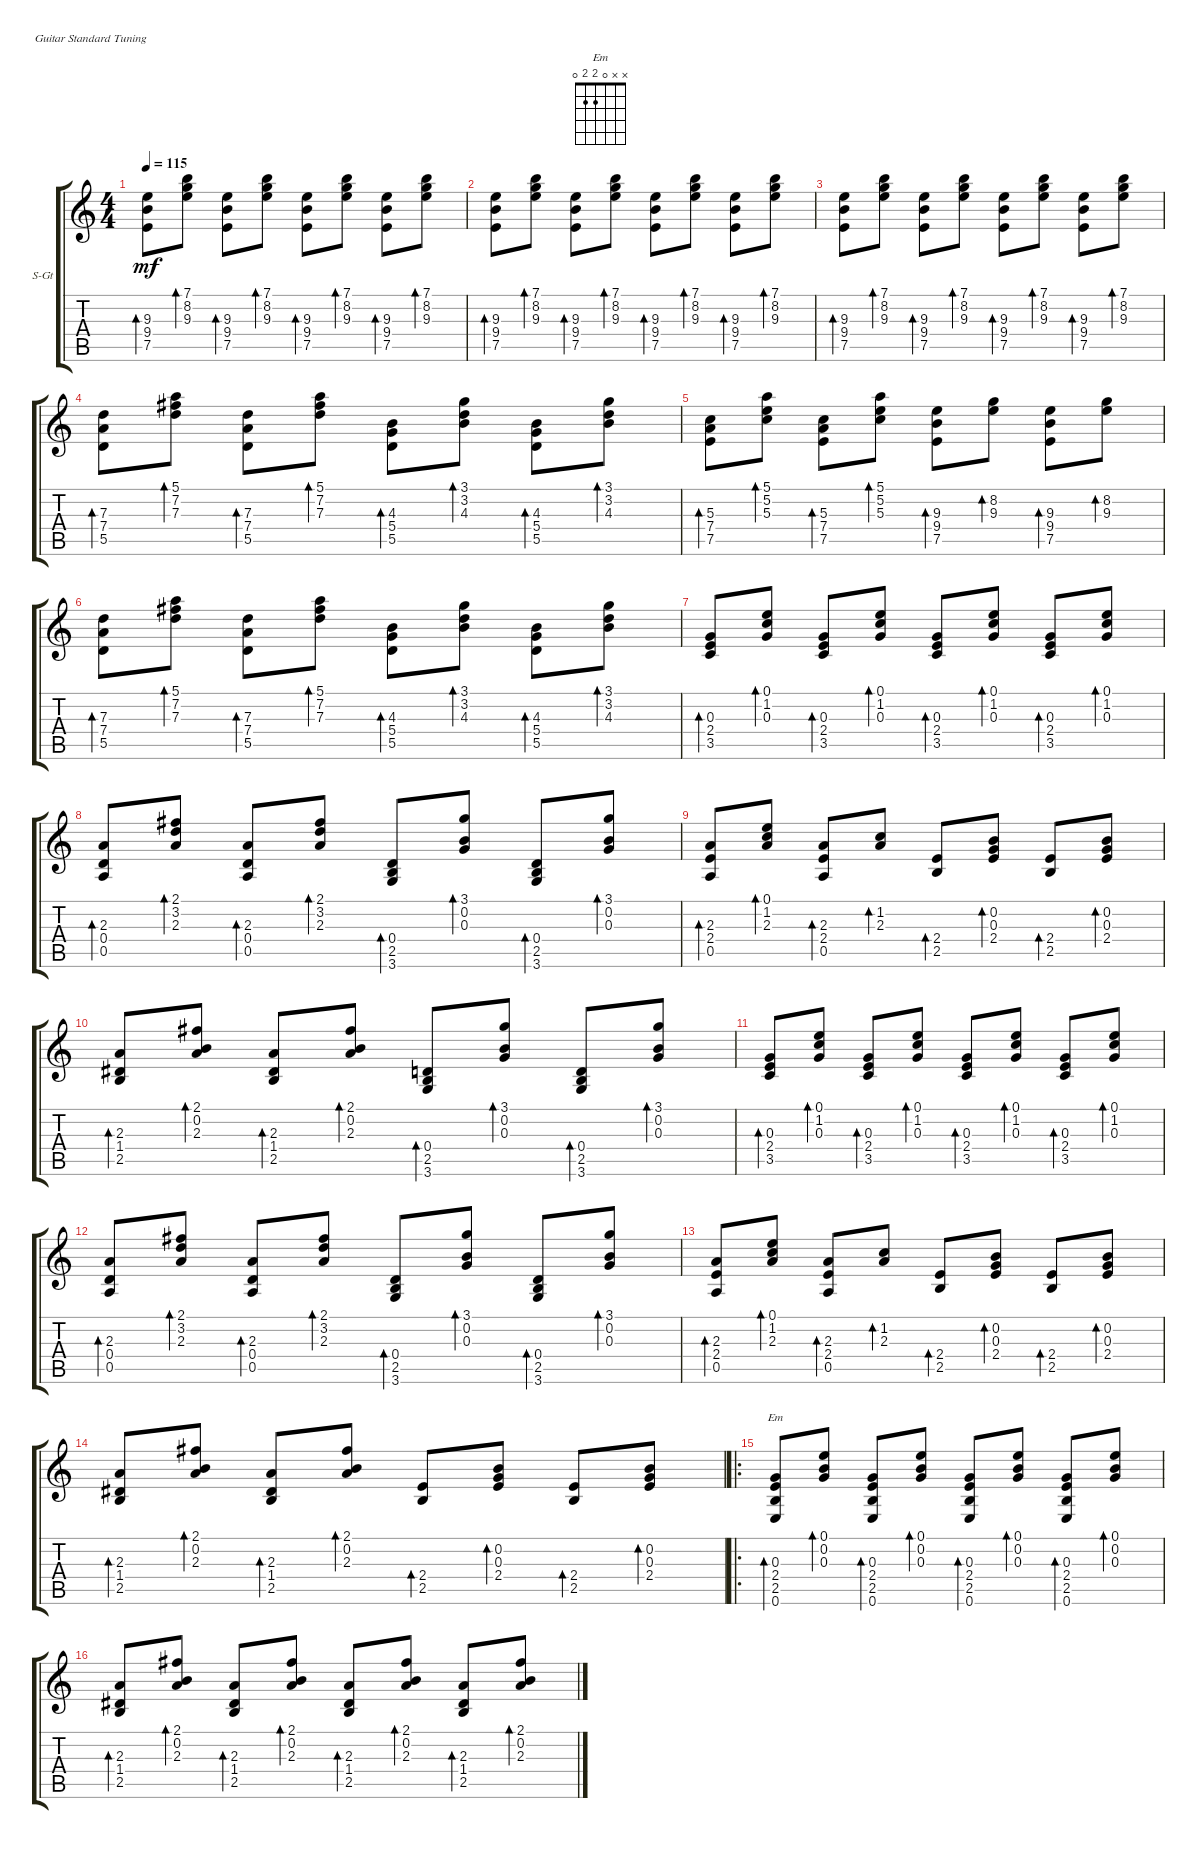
\defaultSystemsLayout 4
\bracketExtendMode groupsimilarinstruments
\firstSystemTrackNameOrientation horizontal
\otherSystemsTrackNameOrientation horizontal
\track ("Steel Guitar" "S-Gt") {instrument acousticguitarsteel}
\staff {score tabs}
\tuning (E4 B3 G3 D3 A2 E2)
\chord ("Em" x x 0 2 2 0)
\ts (4 4)
\tempo 115
\clef g2
\ks c
(7.5 9.4 9.3).8{bd 30 dy mf} (9.3 8.2 7.1).8{bd 30} (7.5 9.4 9.3).8{bd 30} (9.3 8.2 7.1).8{bd 30} (7.5 9.4 9.3).8{bd 30} (9.3 8.2 7.1).8{bd 30} (7.5 9.4 9.3).8{bd 30} (9.3 8.2 7.1).8{bd 30} |
(7.5 9.4 9.3).8{bd 30} (9.3 8.2 7.1).8{bd 30} (7.5 9.4 9.3).8{bd 30} (9.3 8.2 7.1).8{bd 30} (7.5 9.4 9.3).8{bd 30} (9.3 8.2 7.1).8{bd 30} (7.5 9.4 9.3).8{bd 30} (9.3 8.2 7.1).8{bd 30} |
(7.5 9.4 9.3).8{bd 30} (9.3 8.2 7.1).8{bd 30} (7.5 9.4 9.3).8{bd 30} (9.3 8.2 7.1).8{bd 30} (7.5 9.4 9.3).8{bd 30} (9.3 8.2 7.1).8{bd 30} (7.5 9.4 9.3).8{bd 30} (9.3 8.2 7.1).8{bd 30} |
(5.5 7.4 7.3).8{bd 30} (7.3 7.2 5.1).8{bd 30} (5.5 7.4 7.3).8{bd 30} (7.3 7.2 5.1).8{bd 30} (5.5 5.4 4.3).8{bd 30} (4.3 3.2 3.1).8{bd 30} (5.5 5.4 4.3).8{bd 30} (4.3 3.2 3.1).8{bd 30} |
(7.5 7.4 5.3).8{bd 30} (5.3 5.2 5.1).8{bd 30} (7.5 7.4 5.3).8{bd 30} (5.3 5.2 5.1).8{bd 30} (7.5 9.4 9.3).8{bd 30} (9.3 8.2).8{bd 30} (7.5 9.4 9.3).8{bd 30} (9.3 8.2).8{bd 30} |
(5.5 7.4 7.3).8{bd 30} (7.3 7.2 5.1).8{bd 30} (5.5 7.4 7.3).8{bd 30} (7.3 7.2 5.1).8{bd 30} (5.5 5.4 4.3).8{bd 30} (4.3 3.2 3.1).8{bd 30} (5.5 5.4 4.3).8{bd 30} (4.3 3.2 3.1).8{bd 30} |
(3.5 2.4 0.3).8{bd 30} (0.3 1.2 0.1).8{bd 30} (3.5 2.4 0.3).8{bd 30} (0.3 1.2 0.1).8{bd 30} (3.5 2.4 0.3).8{bd 30} (0.3 1.2 0.1).8{bd 30} (3.5 2.4 0.3).8{bd 30} (0.3 1.2 0.1).8{bd 30} |
(0.4 2.3 0.5).8{bd 30} (2.3 3.2 2.1).8{bd 30} (0.4 2.3 0.5).8{bd 30} (2.3 3.2 2.1).8{bd 30} (3.6 2.5 0.4).8{bd 30} (0.3 0.2 3.1).8{bd 30} (3.6 2.5 0.4).8{bd 30} (0.3 0.2 3.1).8{bd 30} |
(0.5 2.4 2.3).8{bd 30} (2.3 1.2 0.1).8{bd 30} (0.5 2.4 2.3).8{bd 30} (2.3 1.2).8{bd 30} (2.5 2.4).8{bd 30} (2.4 0.3 0.2).8{bd 30} (2.5 2.4).8{bd 30} (2.4 0.3 0.2).8{bd 30} |
(2.5 1.4 2.3).8{bd 30} (2.3 0.2 2.1).8{bd 30} (2.5 1.4 2.3).8{bd 30} (2.3 0.2 2.1).8{bd 30} (3.6 2.5 0.4).8{bd 30} (0.3 0.2 3.1).8{bd 30} (3.6 2.5 0.4).8{bd 30} (0.3 0.2 3.1).8{bd 30} |
(3.5 2.4 0.3).8{bd 30} (0.3 1.2 0.1).8{bd 30} (3.5 2.4 0.3).8{bd 30} (0.3 1.2 0.1).8{bd 30} (3.5 2.4 0.3).8{bd 30} (0.3 1.2 0.1).8{bd 30} (3.5 2.4 0.3).8{bd 30} (0.3 1.2 0.1).8{bd 30} |
(0.4 2.3 0.5).8{bd 30} (2.3 3.2 2.1).8{bd 30} (0.4 2.3 0.5).8{bd 30} (2.3 3.2 2.1).8{bd 30} (3.6 2.5 0.4).8{bd 30} (0.3 0.2 3.1).8{bd 30} (3.6 2.5 0.4).8{bd 30} (0.3 0.2 3.1).8{bd 30} |
(0.5 2.4 2.3).8{bd 30} (2.3 1.2 0.1).8{bd 30} (0.5 2.4 2.3).8{bd 30} (2.3 1.2).8{bd 30} (2.5 2.4).8{bd 30} (2.4 0.3 0.2).8{bd 30} (2.5 2.4).8{bd 30} (2.4 0.3 0.2).8{bd 30} |
(2.5 1.4 2.3).8{bd 30} (2.3 0.2 2.1).8{bd 30} (2.5 1.4 2.3).8{bd 30} (2.3 0.2 2.1).8{bd 30} (2.5 2.4).8{bd 30} (2.4 0.3 0.2).8{bd 30} (2.5 2.4).8{bd 30} (2.4 0.3 0.2).8{bd 30} |
\ro
(0.6 2.5 2.4 0.3).8{bd 30 ch "Em"} (0.3 0.2 0.1).8{bd 30} (0.6 2.5 2.4 0.3).8{bd 30} (0.3 0.2 0.1).8{bd 30} (0.6 2.5 2.4 0.3).8{bd 30} (0.3 0.2 0.1).8{bd 30} (0.6 2.5 2.4 0.3).8{bd 30} (0.3 0.2 0.1).8{bd 30} |
(2.5 1.4 2.3).8{bd 30} (2.3 0.2 2.1).8{bd 30} (2.5 1.4 2.3).8{bd 30} (2.3 0.2 2.1).8{bd 30} (2.5 1.4 2.3).8{bd 30} (2.3 0.2 2.1).8{bd 30} (2.5 1.4 2.3).8{bd 30} (2.3 0.2 2.1).8{bd 30}
